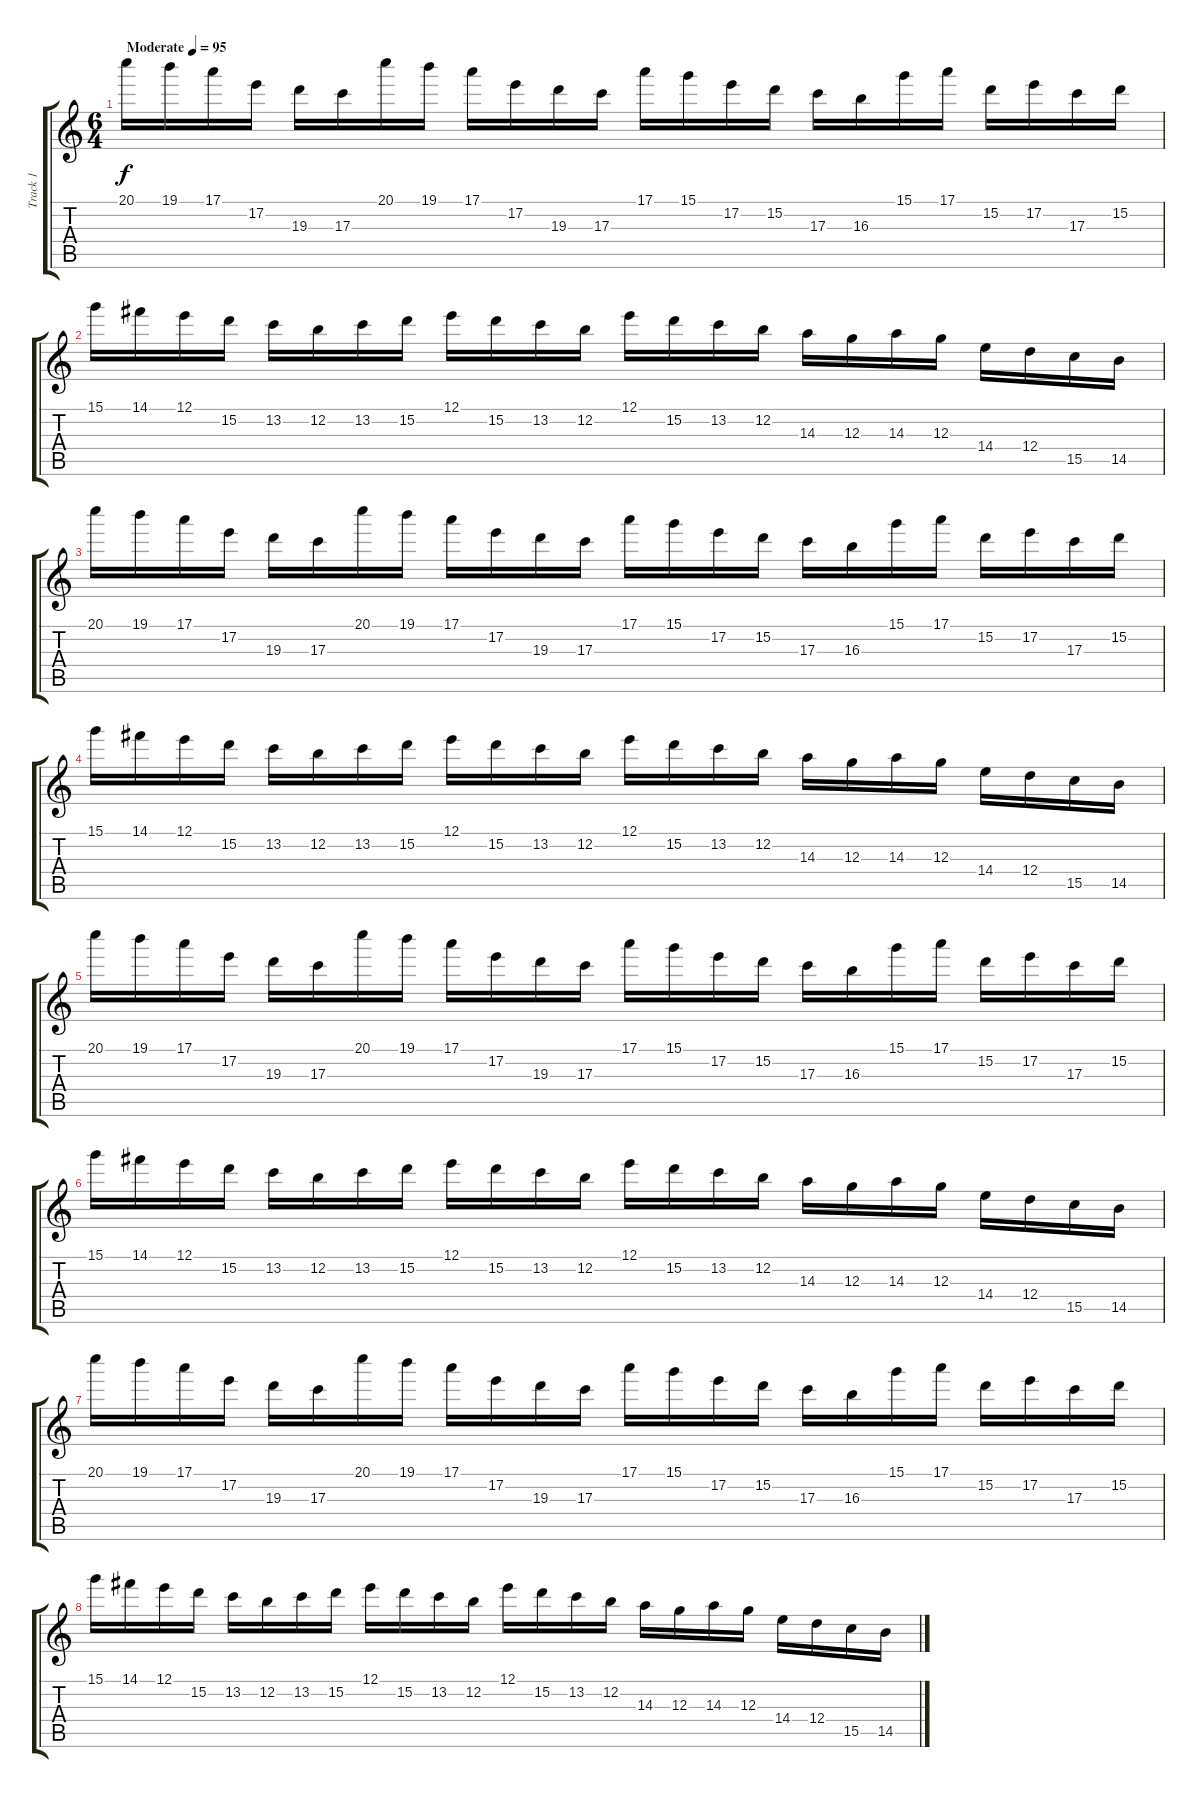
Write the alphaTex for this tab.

\track ("Track 1" "Track 1") {instrument synthbass2}
\staff {score tabs}
\tuning (E4 B3 G3 D3 A2 E2) {hide}
\ts (6 4)
\tempo (95 "Moderate")
\clef g2
\ks c
20.1.16{dy f instrument synthbass2} 19.1.16 17.1.16 17.2.16 19.3.16 17.3.16 20.1.16 19.1.16 17.1.16 17.2.16 19.3.16 17.3.16 17.1.16 15.1.16 17.2.16 15.2.16 17.3.16 16.3.16 15.1.16 17.1.16 15.2.16 17.2.16 17.3.16 15.2.16 |
15.1.16 14.1.16 12.1.16 15.2.16 13.2.16 12.2.16 13.2.16 15.2.16 12.1.16 15.2.16 13.2.16 12.2.16 12.1.16 15.2.16 13.2.16 12.2.16 14.3.16 12.3.16 14.3.16 12.3.16 14.4.16 12.4.16 15.5.16 14.5.16 |
20.1.16 19.1.16 17.1.16 17.2.16 19.3.16 17.3.16 20.1.16 19.1.16 17.1.16 17.2.16 19.3.16 17.3.16 17.1.16 15.1.16 17.2.16 15.2.16 17.3.16 16.3.16 15.1.16 17.1.16 15.2.16 17.2.16 17.3.16 15.2.16 |
15.1.16 14.1.16 12.1.16 15.2.16 13.2.16 12.2.16 13.2.16 15.2.16 12.1.16 15.2.16 13.2.16 12.2.16 12.1.16 15.2.16 13.2.16 12.2.16 14.3.16 12.3.16 14.3.16 12.3.16 14.4.16 12.4.16 15.5.16 14.5.16 |
20.1.16 19.1.16 17.1.16 17.2.16 19.3.16 17.3.16 20.1.16 19.1.16 17.1.16 17.2.16 19.3.16 17.3.16 17.1.16 15.1.16 17.2.16 15.2.16 17.3.16 16.3.16 15.1.16 17.1.16 15.2.16 17.2.16 17.3.16 15.2.16 |
15.1.16 14.1.16 12.1.16 15.2.16 13.2.16 12.2.16 13.2.16 15.2.16 12.1.16 15.2.16 13.2.16 12.2.16 12.1.16 15.2.16 13.2.16 12.2.16 14.3.16 12.3.16 14.3.16 12.3.16 14.4.16 12.4.16 15.5.16 14.5.16 |
20.1.16 19.1.16 17.1.16 17.2.16 19.3.16 17.3.16 20.1.16 19.1.16 17.1.16 17.2.16 19.3.16 17.3.16 17.1.16 15.1.16 17.2.16 15.2.16 17.3.16 16.3.16 15.1.16 17.1.16 15.2.16 17.2.16 17.3.16 15.2.16 |
15.1.16 14.1.16 12.1.16 15.2.16 13.2.16 12.2.16 13.2.16 15.2.16 12.1.16 15.2.16 13.2.16 12.2.16 12.1.16 15.2.16 13.2.16 12.2.16 14.3.16 12.3.16 14.3.16 12.3.16 14.4.16 12.4.16 15.5.16 14.5.16
